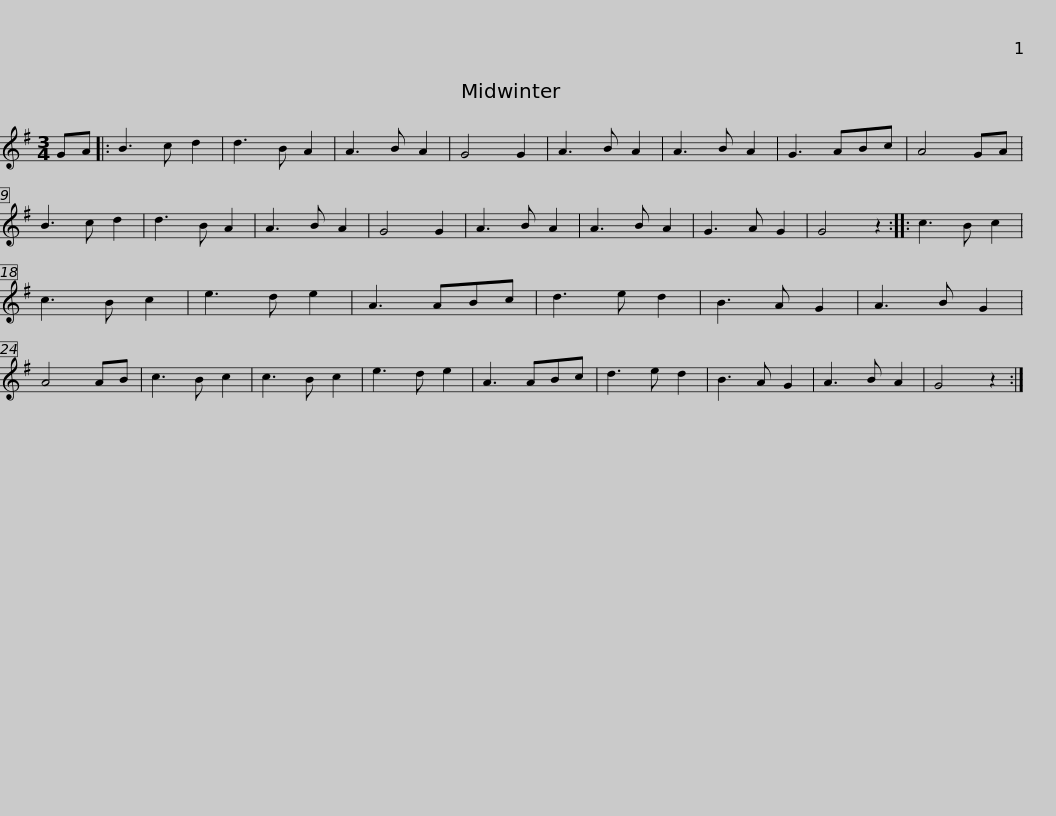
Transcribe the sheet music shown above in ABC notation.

X:1
L:1/8
M:3/4
I:linebreak $
K:G
V:1 treble
V:1
 GA |: B3 c d2 | d3 B A2 | A3 B A2 | G4 G2 | %5
 A3 B A2 | A3 B A2 | G3 ABc | A4 GA | B3 c d2 | %10
 d3 B A2 | A3 B A2 |$ G4 G2 | A3 B A2 | A3 B A2 | %15
 G3 A G2 | G4 z2 :: c3 B c2 | c3 B c2 | e3 d e2 | %20
 A3 ABc | d3 e d2 | B3 A G2 |$ A3 B G2 | A4 AB | %25
 c3 B c2 | c3 B c2 | e3 d e2 | A3 ABc | d3 e d2 | %30
 B3 A G2 | A3 B A2 | G4 z2 :| %33
